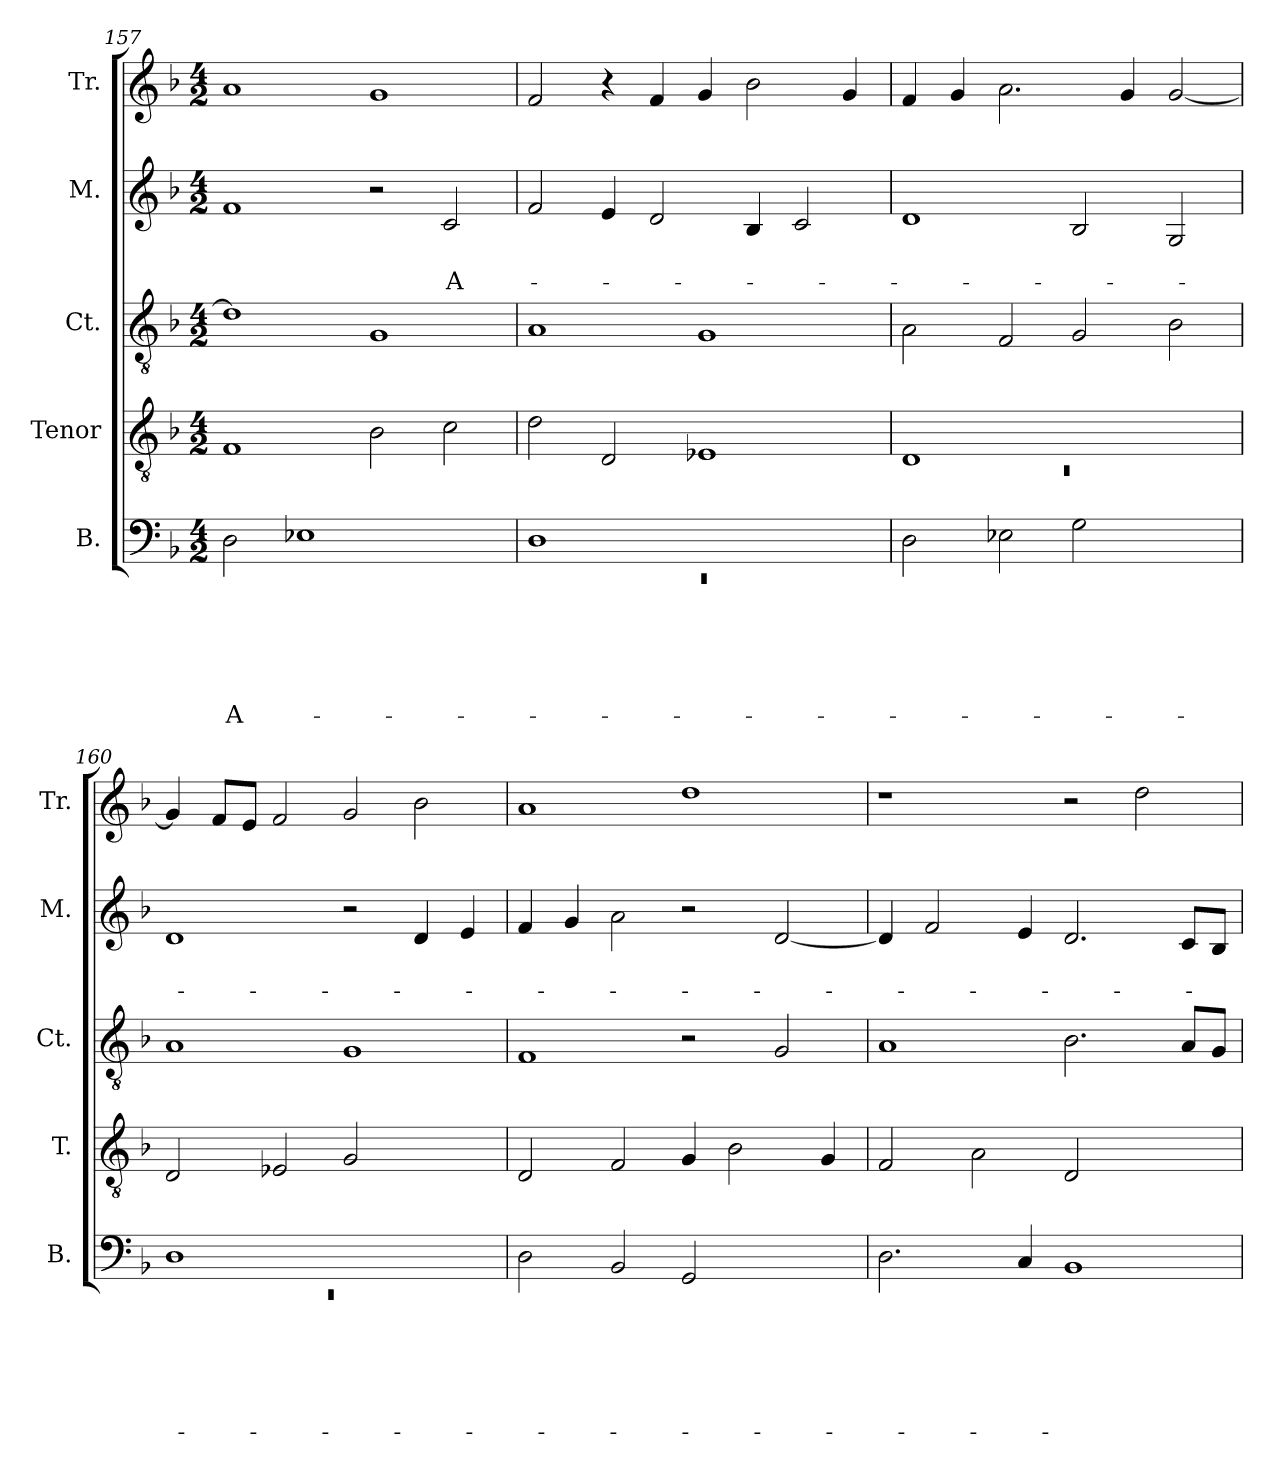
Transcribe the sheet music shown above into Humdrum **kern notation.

**kern	**text	**text	**text	**text	**text	**text	**kern	**kern	**kern	**text	**text	**kern
*part5	*part5	*part5	*part5	*part5	*part5	*part5	*part4	*part3	*part2	*part2	*part2	*part1
*staff5	*staff5	*staff5	*staff5	*staff5	*staff5	*staff5	*staff4	*staff3	*staff2	*staff2	*staff2	*staff1
*I"B.	*	*	*	*	*	*	*I"Tenor	*I"Ct.	*I"M.	*	*	*I"Tr.
*I'B.	*	*	*	*	*	*	*I'T.	*I'Ct.	*I'M.	*	*	*I'Tr.
*clefF4	*	*	*	*	*	*	*clefGv2	*clefGv2	*clefG2	*	*	*clefG2
*k[b-]	*	*	*	*	*	*	*k[b-]	*k[b-]	*k[b-]	*	*	*k[b-]
*F:	*	*	*	*	*	*	*F:	*F:	*F:	*	*	*F:
*M4/2	*	*	*	*	*	*	*M4/2	*M4/2	*M4/2	*	*	*M4/2
=157	=157	=157	=157	=157	=157	=157	=157	=157	=157	=157	=157	=157
!	!	!	!	!	!	!LO:LY:b	!	!	!	!	!	!
2D\	.	.	.	.	.	A-	1F	1d]	1f	.	.	1a
1E-X	.	.	.	.	.	.	.	.	.	.	.	.
.	.	.	.	.	.	.	2B-\	1G	2r	.	.	1g
!	!	!	!	!	!	!	!	!	!	!	!LO:LY:b	!
2ryy	.	.	.	.	.	.	2c\	.	2c/	.	A-	.
=158	=158	=158	=158	=158	=158	=158	=158	=158	=158	=158	=158	=158
*^	*	*	*	*	*	*	*	*	*	*	*	*
!	!LO:N:vis=1	!	!	!	!	!	!	!	!	!	!	!	!
1D	0rEE	.	.	.	.	.	.	2d\	1A	2f/	.	.	2f/
.	.	.	.	.	.	.	.	2D/	.	4e/	.	.	4r
.	.	.	.	.	.	.	.	.	.	2d/	.	.	4f/
1ryy	.	.	.	.	.	.	.	1E-X	1G	.	.	.	4g/
.	.	.	.	.	.	.	.	.	.	4B-/	.	.	2b-\
.	.	.	.	.	.	.	.	.	.	2c/	.	.	.
.	.	.	.	.	.	.	.	.	.	.	.	.	4g/
*v	*v	*	*	*	*	*	*	*	*	*	*	*	*
=159	=159	=159	=159	=159	=159	=159	=159	=159	=159	=159	=159	=159
*	*	*	*	*	*	*	*^	*	*	*	*	*
!	!	!	!	!	!	!	!	!LO:N:vis=1	!	!	!	!	!
2D\	.	.	.	.	.	.	1D	0rC	2A\	1d	.	.	4f/
.	.	.	.	.	.	.	.	.	.	.	.	.	4g/
2E-X\	.	.	.	.	.	.	.	.	2F/	.	.	.	2.a\
2G\	.	.	.	.	.	.	1ryy	.	2G/	2B-/	.	.	.
.	.	.	.	.	.	.	.	.	.	.	.	.	4g/
2ryy	.	.	.	.	.	.	.	.	2B-\	2G/	.	.	[<2g/
*	*	*	*	*	*	*	*v	*v	*	*	*	*	*
!!LO:LB:g=z
=160	=160	=160	=160	=160	=160	=160	=160	=160	=160	=160	=160	=160
*^	*	*	*	*	*	*	*	*	*	*	*	*
!	!LO:N:vis=1	!	!	!	!	!	!	!	!	!	!	!	!
1D	0rEE	.	.	.	.	.	.	2D/	1A	1d	.	.	4g/]
.	.	.	.	.	.	.	.	.	.	.	.	.	8f/L
.	.	.	.	.	.	.	.	.	.	.	.	.	8e/J
.	.	.	.	.	.	.	.	2E->/	.	.	.	.	2f/
1ryy	.	.	.	.	.	.	.	2G/	1G	2r	.	.	2g/
.	.	.	.	.	.	.	.	2ryy	.	4d/	.	.	2b-\
.	.	.	.	.	.	.	.	.	.	4e/	.	.	.
*v	*v	*	*	*	*	*	*	*	*	*	*	*	*
=161	=161	=161	=161	=161	=161	=161	=161	=161	=161	=161	=161	=161
2D\	.	.	.	.	.	.	2D/	1F	4f/	.	.	1a
.	.	.	.	.	.	.	.	.	4g/	.	.	.
2BB-/	.	.	.	.	.	.	2F/	.	2a\	.	.	.
2GG/	.	.	.	.	.	.	4G/	2r	2r	.	.	1dd
.	.	.	.	.	.	.	2B-\	.	.	.	.	.
2ryy	.	.	.	.	.	.	.	2G/	[<2d/	.	.	.
.	.	.	.	.	.	.	4G/	.	.	.	.	.
=162	=162	=162	=162	=162	=162	=162	=162	=162	=162	=162	=162	=162
2.D\	.	.	.	.	.	.	2F/	1A	4d/]	.	.	1r
.	.	.	.	.	.	.	.	.	2f/	.	.	.
.	.	.	.	.	.	.	2A\	.	.	.	.	.
4C/	.	.	.	.	.	.	.	.	4e/	.	.	.
1BB-	.	.	.	.	.	.	2D/	2.B-\	2.d/	.	.	2r
.	.	.	.	.	.	.	2ryy	.	.	.	.	2dd\
.	.	.	.	.	.	.	.	8A/L	8c/L	.	.	.
.	.	.	.	.	.	.	.	8G/J	8B-/J	.	.	.
=	=	=	=	=	=	=	=	=	=	=	=	=
*-	*-	*-	*-	*-	*-	*-	*-	*-	*-	*-	*-	*-
